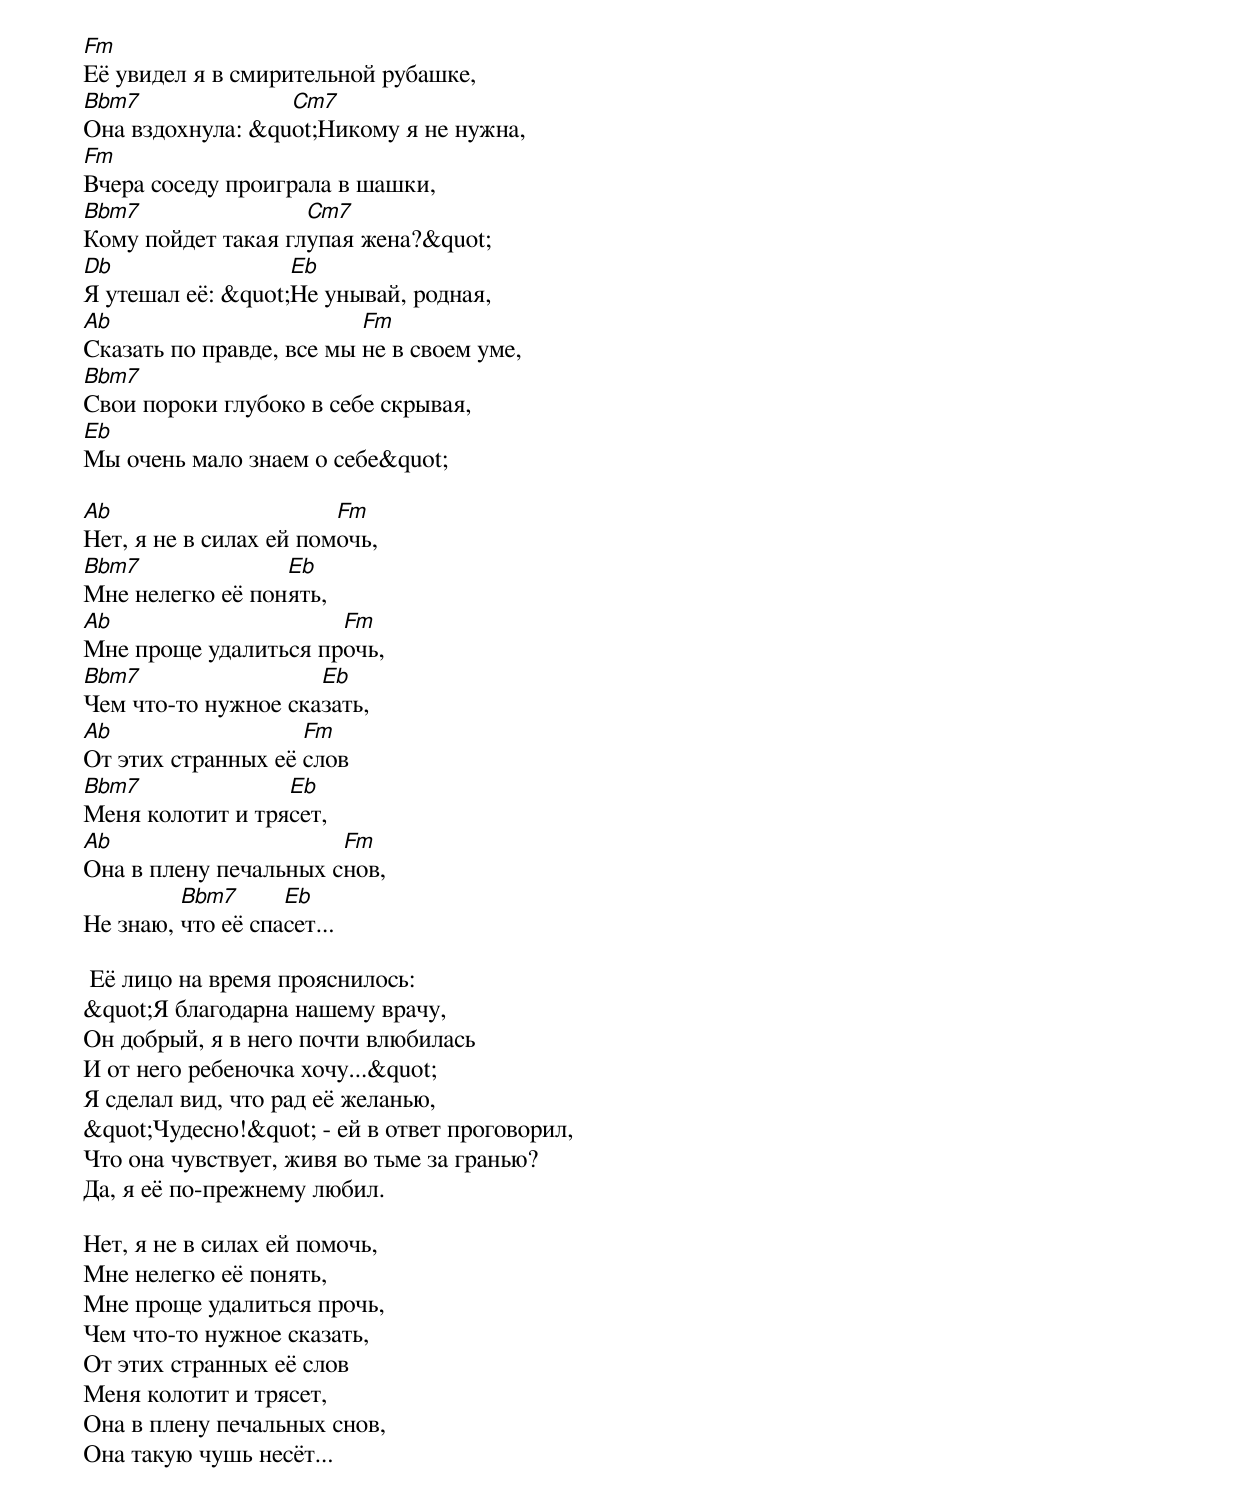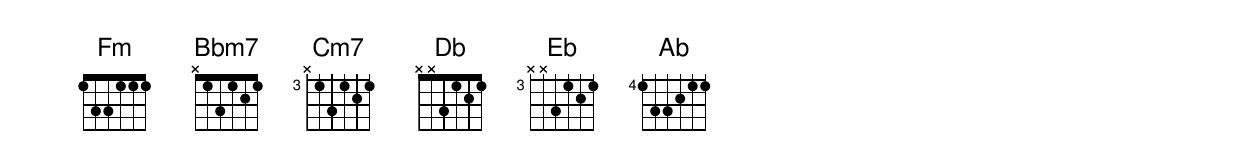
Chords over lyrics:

Fm
Её увидел я в смирительной рубашке,
Bbm7              Cm7
Она вздохнула: &quot;Никому я не нужна,
Fm
Вчера соседу проиграла в шашки,
Bbm7                Cm7
Кому пойдет такая глупая жена?&quot;
Db                 Eb
Я утешал её: &quot;Не унывай, родная,
Ab                        Fm
Сказать по правде, все мы не в своем уме,
Bbm7
Свои пороки глубоко в себе скрывая,
Eb
Мы очень мало знаем о себе&quot;

Ab                      Fm
Нет, я не в силах ей помочь,
Bbm7              Eb
Мне нелегко её понять,
Ab                    Fm
Мне проще удалиться прочь,
Bbm7                 Eb
Чем что-то нужное сказать,
Ab                  Fm
От этих странных её слов
Bbm7              Eb
Меня колотит и трясет,
Ab                     Fm
Она в плену печальных снов,
         Bbm7      Eb
Не знаю, что её спасет...

 Её лицо на время прояснилось:
&quot;Я благодарна нашему врачу,
Он добрый, я в него почти влюбилась
И от него ребеночка хочу...&quot;
Я сделал вид, что рад её желанью,
&quot;Чудесно!&quot; - ей в ответ проговорил,
Что она чувствует, живя во тьме за гранью?
Да, я её по-прежнему любил.

Нет, я не в силах ей помочь,
Мне нелегко её понять,
Мне проще удалиться прочь,
Чем что-то нужное сказать,
От этих странных её слов
Меня колотит и трясет,
Она в плену печальных снов,
Она такую чушь несёт...
